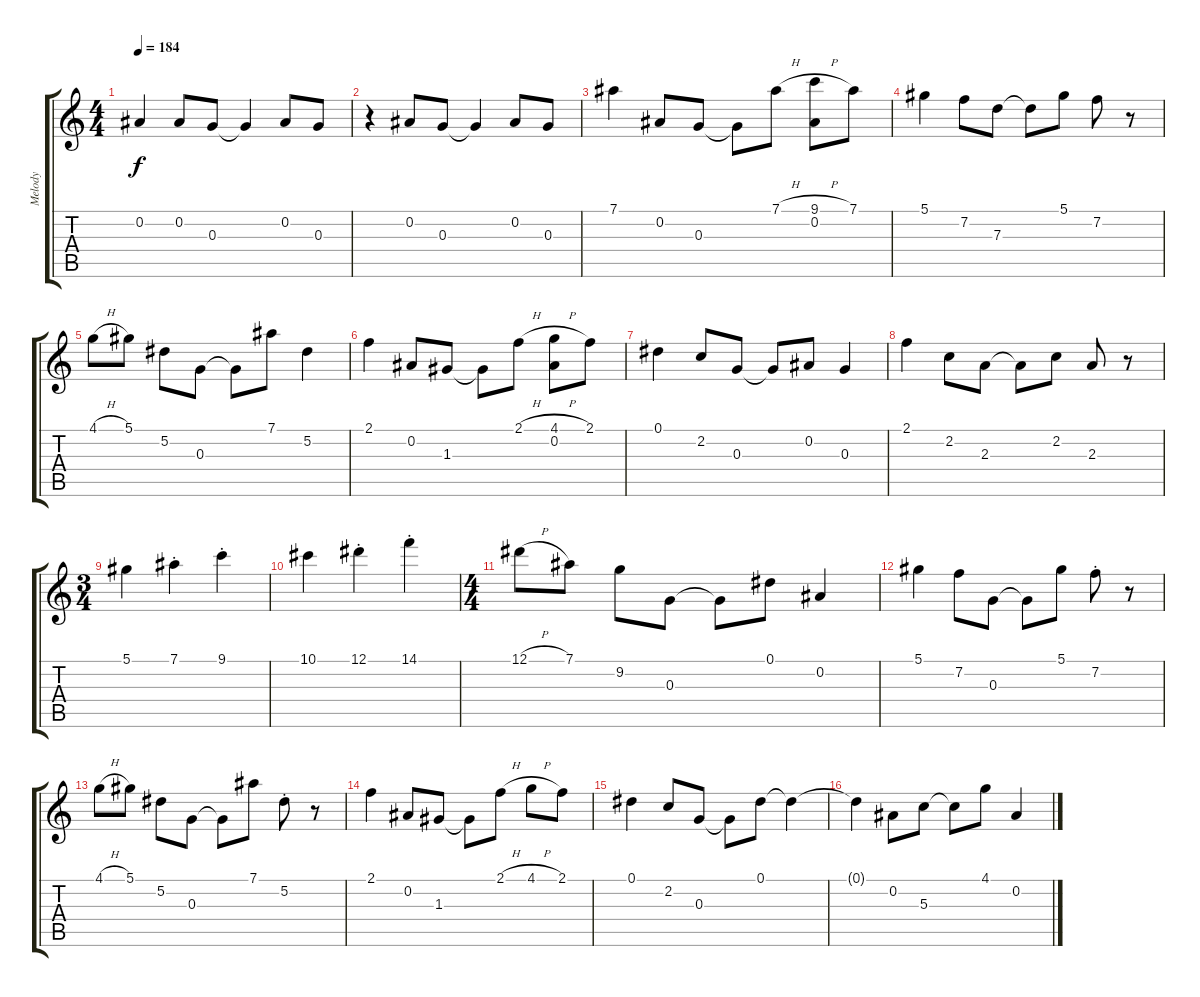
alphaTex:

\track ("Melody" "Melody") {instrument acousticguitarnylon}
\staff {score tabs}
\tuning (Eb4 Bb3 G3 Eb3 Bb2 Eb2) {hide}
\ts (4 4)
\tempo 184
\clef g2
\ks c
0.2{t}.4{dy f} 0.2.8 0.3.8 0.3{t}.4 0.2.8 0.3.8 |
r.4 0.2.8 0.3.8 0.3{t}.4 0.2.8 0.3.8 |
7.1.4 0.2.8 0.3.8 0.3{t}.8 7.1{h}.8 (9.1{h} 0.2).8 7.1.8 |
5.1.4 7.2.8 7.3.8 7.3{t}.8 5.1.8 7.2.8 r.8 |
4.1{h}.8 5.1.8 5.2.8 0.3.8 0.3{t}.8 7.1.8 5.2.4 |
2.1.4 0.2.8 1.3.8 1.3{t}.8 2.1{h}.8 (4.1{h} 0.2).8 2.1.8 |
0.1.4 2.2.8 0.3.8 0.3{t}.8 0.2.8 0.3.4 |
2.1.4 2.2.8 2.3.8 2.3{t}.8 2.2.8 2.3.8 r.8 |
\ts (3 4)
5.1.4 7.1{st}.4 9.1{st}.4 |
10.1.4 12.1{st}.4 14.1{st}.4 |
\ts (4 4)
12.1{h}.8 7.1.8 9.2.8 0.3.8 0.3{t}.8 0.1.8 0.2.4 |
5.1.4 7.2.8 0.3.8 0.3{t}.8 5.1.8 7.2{st}.8 r.8 |
4.1{h}.8 5.1.8 5.2.8 0.3.8 0.3{t}.8 7.1.8 5.2{st}.8 r.8 |
2.1.4 0.2.8 1.3.8 1.3{t}.8 2.1{h}.8 4.1{h}.8 2.1.8 |
0.1.4 2.2.8 0.3.8 0.3{t}.8 0.1.8 0.1{t}.4 |
0.1{t}.4 0.2.8 5.3.8 5.3{t}.8 4.1.8 0.2.4
